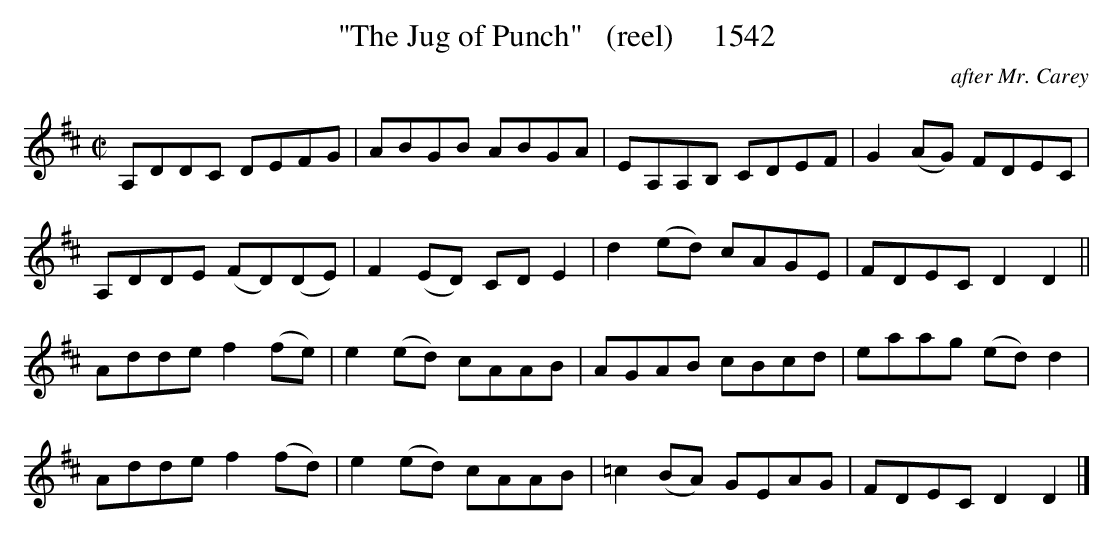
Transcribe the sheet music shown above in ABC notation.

X:1
T:"The Jug of Punch"   (reel)     1542
C:after Mr. Carey
BRENNAN July 2003 (HTTP://WWW.SOSYOURMOM.COM)
M:C|
L:1/8
K:D
A,DDC DEFG|ABGB ABGA|EA,A,B, CDEF|G2(AG) FDEC|
A,DDE (FD)(DE)|F2(ED) CD E2|d2(ed) cAGE|FDEC D2D2||
Adde f2(fe)|e2(ed) cAAB|AGAB cBcd|eaag (ed) d2|
Adde f2(fd)|e2(ed) cAAB|=c2(BA) GEAG|FDEC D2D2|]
